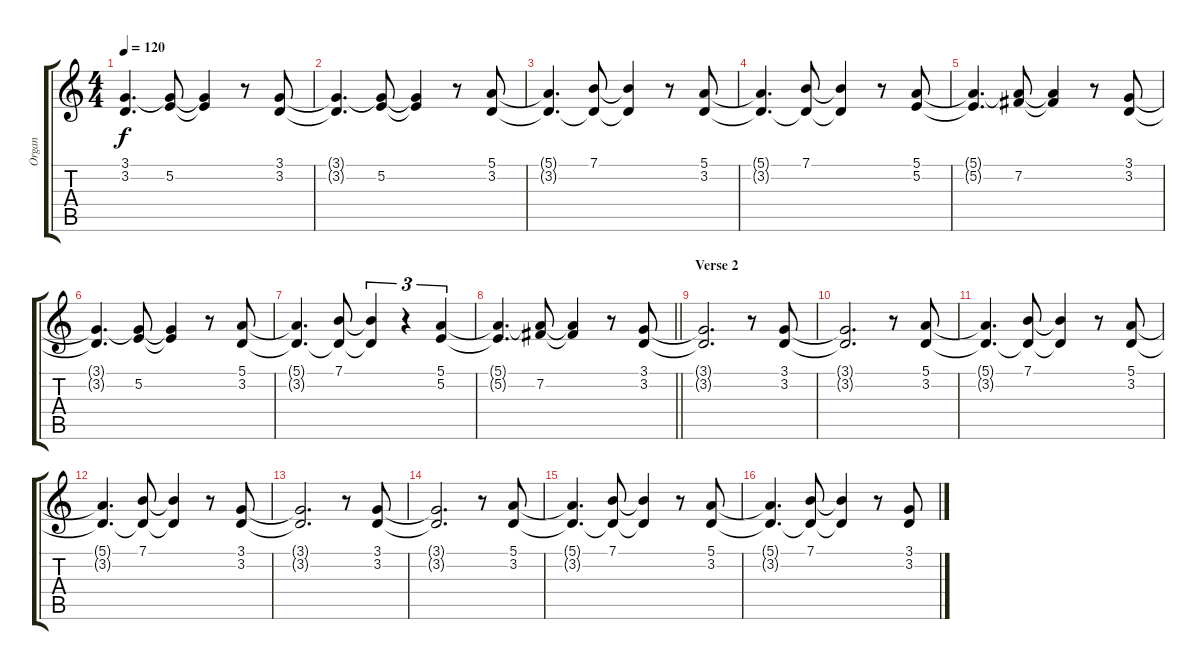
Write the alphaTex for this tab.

\track ("Organ" "Organ") {instrument drawbarorgan}
\staff {score tabs}
\tuning (E4 B3 G3 D3 A2 E2) {hide}
\ts (4 4)
\tempo 120
\clef g2
\ks c
(3.1{t} 3.2{t}).4{d dy f} (3.1{t} 5.2).8 (3.1{t} 5.2{t}).4 r.8 (3.1 3.2).8 |
(3.1{t} 3.2{t}).4{d} (3.1{t} 5.2).8 (3.1{t} 5.2{t}).4 r.8 (5.1 3.2).8 |
(5.1{t} 3.2{t}).4{d} (7.1 3.2{t}).8 (7.1{t} 3.2{t}).4 r.8 (5.1 3.2).8 |
(5.1{t} 3.2{t}).4{d} (7.1 3.2{t}).8 (7.1{t} 3.2{t}).4 r.8 (5.1 5.2).8 |
(5.1{t} 5.2{t}).4{d} (5.1{t} 7.2).8 (5.1{t} 7.2{t}).4 r.8 (3.1 3.2).8 |
(3.1{t} 3.2{t}).4{d} (3.1{t} 5.2).8 (3.1{t} 5.2{t}).4 r.8 (5.1 3.2).8 |
(5.1{t} 3.2{t}).4{d} (7.1 3.2{t}).8 (7.1{t} 3.2{t}).4{tu (3 2)} r.4{tu (3 2)} (5.1 5.2).4{tu (3 2)} |
\barLineRight lightlight
(5.1{t} 5.2{t}).4{d} (5.1{t} 7.2).8 (5.1{t} 7.2{t}).4 r.8 (3.1 3.2).8 |
\section ("" "Verse 2")
(3.1{t} 3.2{t}).2{d} r.8 (3.1 3.2).8 |
(3.1{t} 3.2{t}).2{d} r.8 (5.1 3.2).8 |
(5.1{t} 3.2{t}).4{d} (7.1 3.2{t}).8 (7.1{t} 3.2{t}).4 r.8 (5.1 3.2).8 |
(5.1{t} 3.2{t}).4{d} (7.1 3.2{t}).8 (7.1{t} 3.2{t}).4 r.8 (3.1 3.2).8 |
(3.1{t} 3.2{t}).2{d} r.8 (3.1 3.2).8 |
(3.1{t} 3.2{t}).2{d} r.8 (5.1 3.2).8 |
(5.1{t} 3.2{t}).4{d} (7.1 3.2{t}).8 (7.1{t} 3.2{t}).4 r.8 (5.1 3.2).8 |
(5.1{t} 3.2{t}).4{d} (7.1 3.2{t}).8 (7.1{t} 3.2{t}).4 r.8 (3.1 3.2).8
